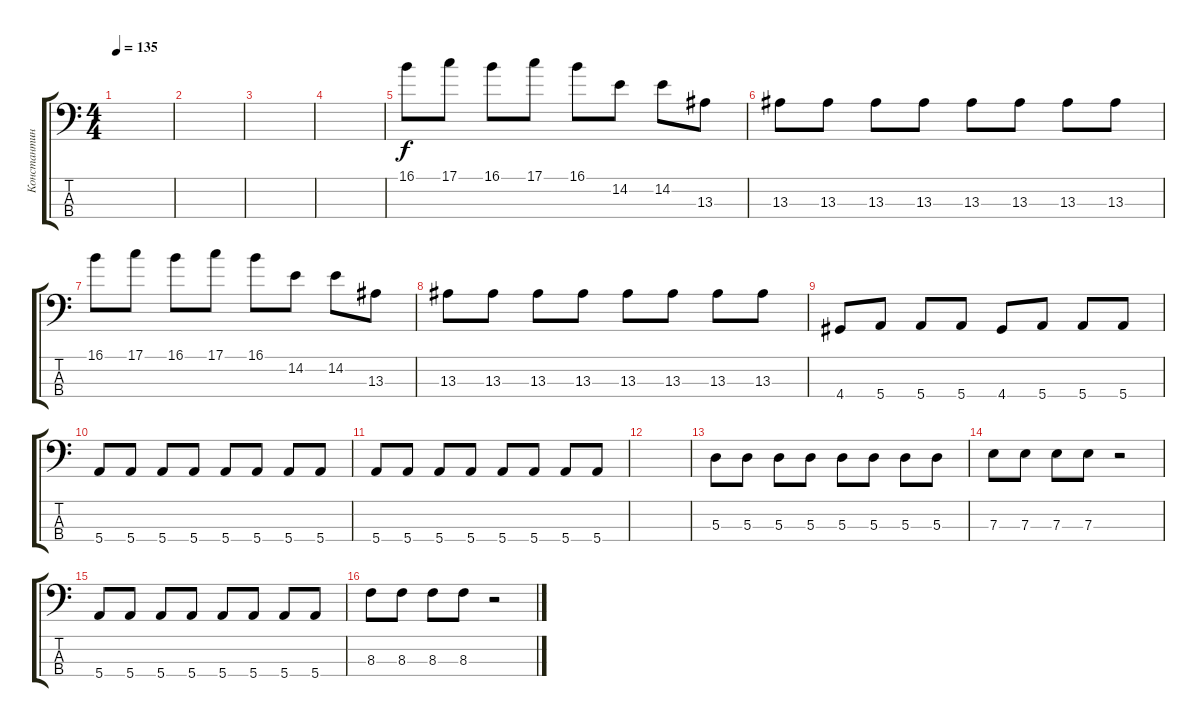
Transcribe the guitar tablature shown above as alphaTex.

\track ("Константин Бекрев" "Константин") {instrument electricbasspick}
\staff {score tabs}
\tuning (G2 D2 A1 E1) {hide}
\ts (4 4)
\tempo 135
\clef f4
\ks c
|
|
|
|
16.1.8 17.1.8 16.1.8 17.1.8 16.1.8 14.2.8 14.2.8 13.3.8 |
13.3.8 13.3.8 13.3.8 13.3.8 13.3.8 13.3.8 13.3.8 13.3.8 |
16.1.8 17.1.8 16.1.8 17.1.8 16.1.8 14.2.8 14.2.8 13.3.8 |
13.3.8 13.3.8 13.3.8 13.3.8 13.3.8 13.3.8 13.3.8 13.3.8 |
4.4.8 5.4.8 5.4.8 5.4.8 4.4.8 5.4.8 5.4.8 5.4.8 |
5.4.8 5.4.8 5.4.8 5.4.8 5.4.8 5.4.8 5.4.8 5.4.8 |
5.4.8 5.4.8 5.4.8 5.4.8 5.4.8 5.4.8 5.4.8 5.4.8 |
|
5.3.8 5.3.8 5.3.8 5.3.8 5.3.8 5.3.8 5.3.8 5.3.8 |
7.3.8 7.3.8 7.3.8 7.3.8 r.2 |
5.4.8 5.4.8 5.4.8 5.4.8 5.4.8 5.4.8 5.4.8 5.4.8 |
8.3.8 8.3.8 8.3.8 8.3.8 r.2
